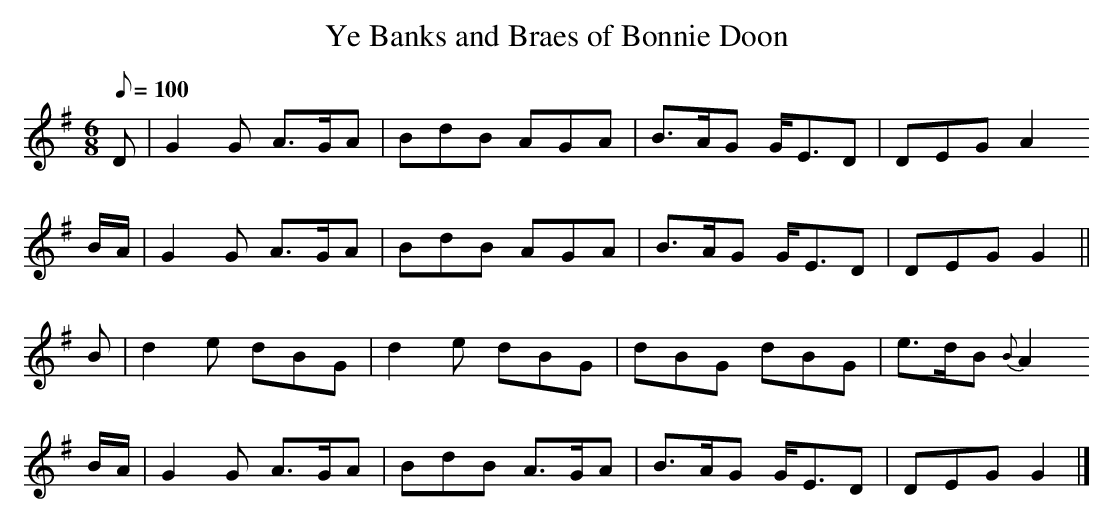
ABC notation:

X:1
T:Ye Banks and Braes of Bonnie Doon
M:6/8
L:1/8
Q:1/8=100
K:G
D   |G2G A>GA|BdB AGA |B>AG G<ED|DEG     A2
B/A/|G2G A>GA|BdB AGA |B>AG G<ED|DEG     G2||
B   |d2e dBG |d2e dBG |dBG  dBG |e>dB {B}A2
B/A/|G2G A>GA|BdB A>GA|B>AG G<ED|DEG     G2|]
